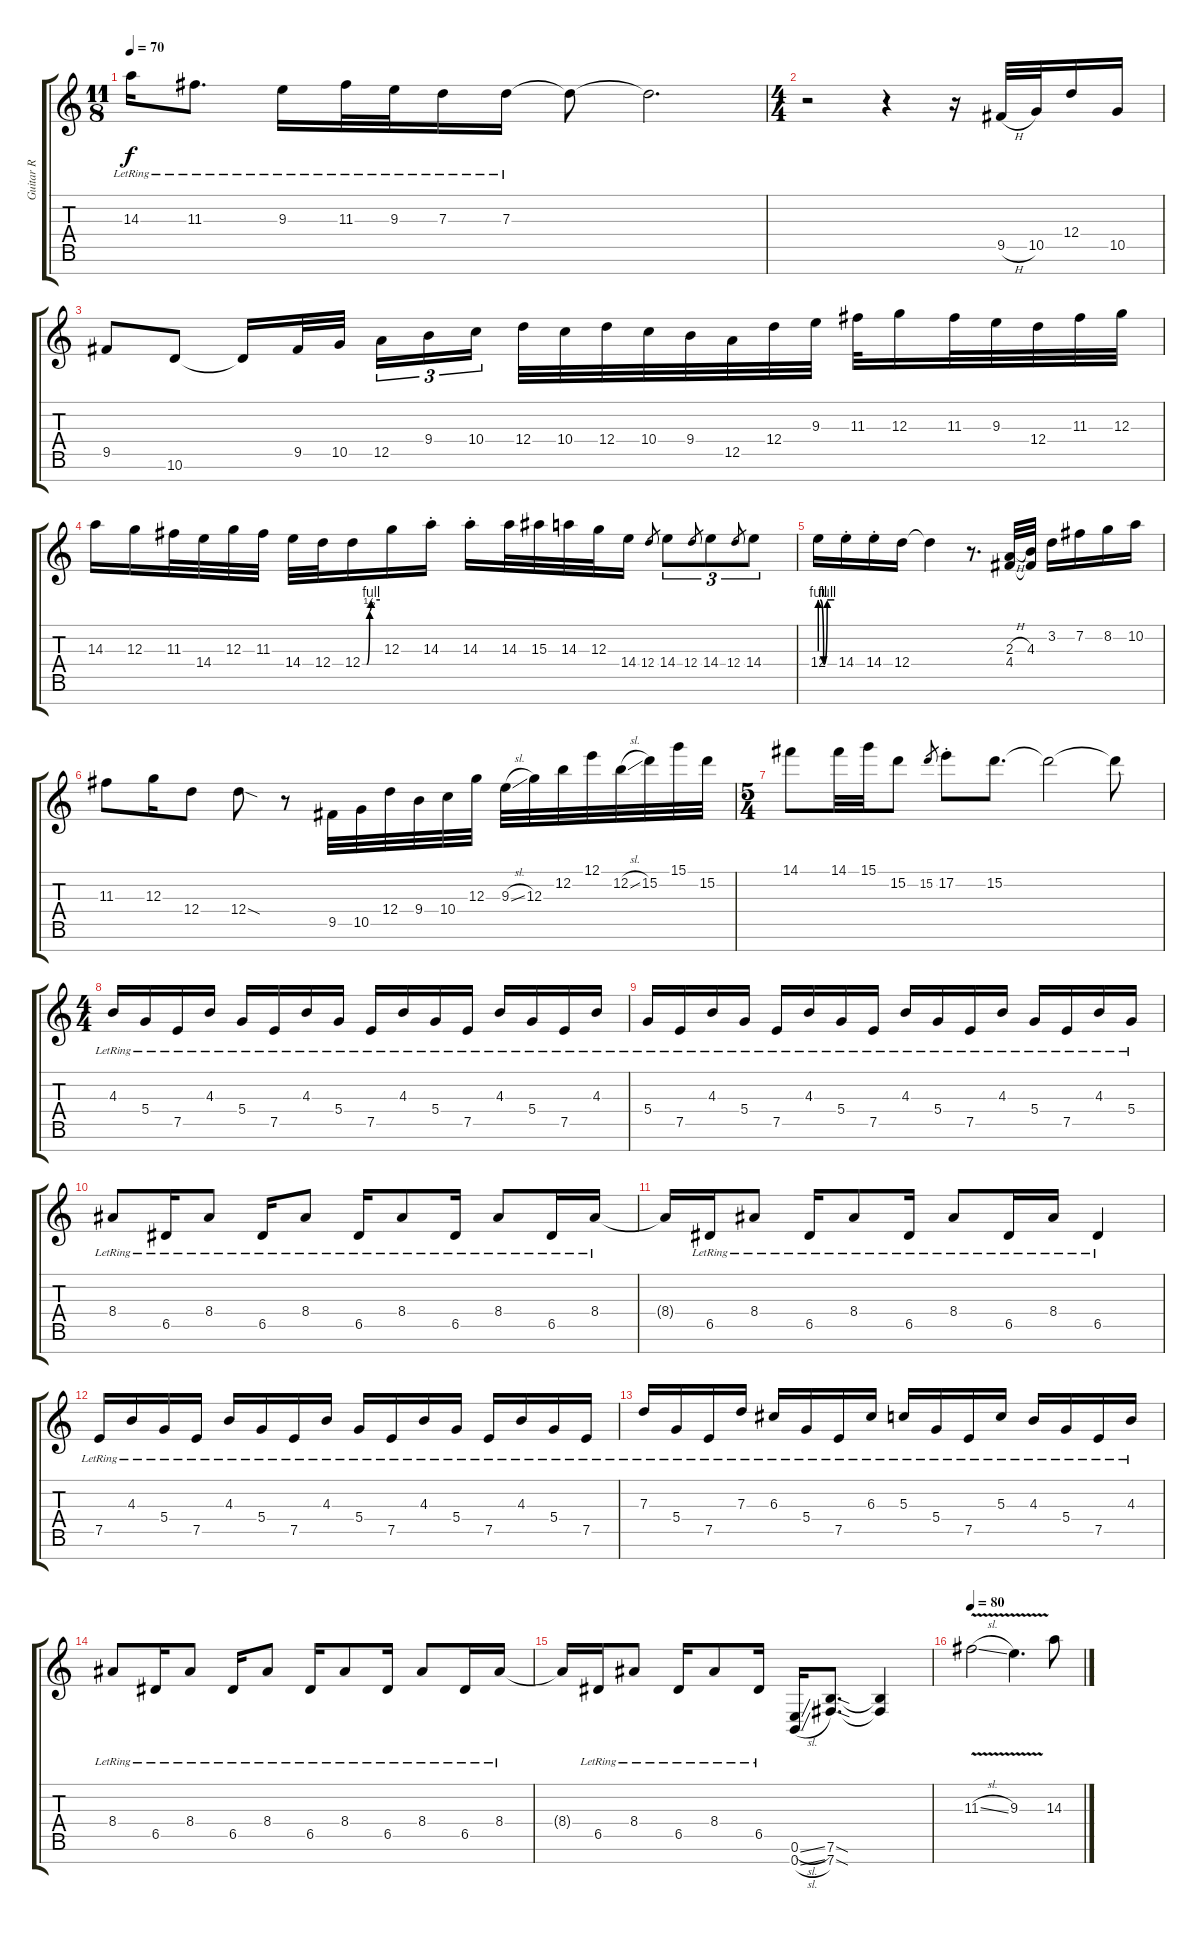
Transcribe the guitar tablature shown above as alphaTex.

\track ("Guitar R" "Guitar R") {instrument distortionguitar}
\staff {score tabs}
\tuning (E4 B3 G3 D3 A2 E2 B1) {hide}
\ts (11 8)
\tempo 70
\clef g2
\ks c
14.3{lr}.16{dy f} 11.3{lr}.8{d} 9.3{lr}.16 11.3{lr}.32 9.3{lr}.32 7.3{lr}.16 7.3{lr}.16 7.3{t}.8 7.3{t}.2{d} |
\ts (4 4)
r.2 r.4 r.16 9.5{h}.32 10.5.32 12.4.16 10.5.16 |
9.5.8 10.6.8 10.6{t}.16 9.5.32 10.5.32{beam splitsecondary} 12.5.16{tu (3 2)} 9.4.16{tu (3 2)} 10.4.16{tu (3 2)} 12.4.32 10.4.32 12.4.32 10.4.32 9.4.32 12.5.32 12.4.32 9.3.32 11.3.32 12.3.16 11.3.32 9.3.32 12.4.32 11.3.32 12.3.32 |
14.3.16 12.3.16 11.3.32 14.4.32 12.3.32 11.3.32 14.4.32 12.4.32 12.4{be (custom 0 0 15 0 25 2 30 4 60 4)}.16 12.3.16 14.3{st}.16 14.3{st}.16 14.3.32 15.3.32 14.3.32 12.3.32 14.4.16 12.4.8{gr} 14.4.8{tu (3 2)} 12.4.8{gr} 14.4.8{tu (3 2)} 12.4.8{gr} 14.4.8{tu (3 2)} |
12.4{be (custom 0 4 15 0 30 4 60 4)}.16 14.4{st}.16 14.4{st}.16 12.4.16 12.4{t}.4 r.8{d} (2.3{h} 4.4).32 (4.3 4.4{t}).32 3.2.16 7.2.16 8.2.16 10.2.16 |
11.3.8 12.3.16 12.4.8 12.4{sod}.8 r.8 9.5.32 10.5.32 12.4.32 9.4.32 10.4.32 12.3.32 9.3{sl}.32 12.3.32 12.2.32 12.1.32 12.2{sl}.32 15.2.32 15.1.32 15.2.32 |
\ts (5 4)
14.1.8 14.1.32 15.1.32 15.2.8 15.2.8{gr} 17.2{st}.8 15.2.8{d} 15.2{t}.2 15.2{t}.8 |
\ts (4 4)
4.3{lr}.16 5.4{lr}.16 7.5{lr}.16 4.3{lr}.16 5.4{lr}.16 7.5{lr}.16 4.3{lr}.16 5.4{lr}.16 7.5{lr}.16 4.3{lr}.16 5.4{lr}.16 7.5{lr}.16 4.3{lr}.16 5.4{lr}.16 7.5{lr}.16 4.3{lr}.16 |
5.4{lr}.16 7.5{lr}.16 4.3{lr}.16 5.4{lr}.16 7.5{lr}.16 4.3{lr}.16 5.4{lr}.16 7.5{lr}.16 4.3{lr}.16 5.4{lr}.16 7.5{lr}.16 4.3{lr}.16 5.4{lr}.16 7.5{lr}.16 4.3{lr}.16 5.4{lr}.16 |
8.4{lr}.8 6.5{lr}.16 8.4{lr}.8 6.5{lr}.16 8.4{lr}.8 6.5{lr}.16 8.4{lr}.8 6.5{lr}.16 8.4{lr}.8 6.5{lr}.16 8.4{lr}.16 |
8.4{t}.16 6.5{lr}.16 8.4{lr}.8 6.5{lr}.16 8.4{lr}.8 6.5{lr}.16 8.4{lr}.8 6.5{lr}.16 8.4{lr}.16 6.5{lr}.4 |
7.5{lr}.16 4.3{lr}.16 5.4{lr}.16 7.5{lr}.16 4.3{lr}.16 5.4{lr}.16 7.5{lr}.16 4.3{lr}.16 5.4{lr}.16 7.5{lr}.16 4.3{lr}.16 5.4{lr}.16 7.5{lr}.16 4.3{lr}.16 5.4{lr}.16 7.5{lr}.16 |
7.3{lr}.16 5.4{lr}.16 7.5{lr}.16 7.3{lr}.16 6.3{lr}.16 5.4{lr}.16 7.5{lr}.16 6.3{lr}.16 5.3{lr}.16 5.4{lr}.16 7.5{lr}.16 5.3{lr}.16 4.3{lr}.16 5.4{lr}.16 7.5{lr}.16 4.3{lr}.16 |
8.4{lr}.8 6.5{lr}.16 8.4{lr}.8 6.5{lr}.16 8.4{lr}.8 6.5{lr}.16 8.4{lr}.8 6.5{lr}.16 8.4{lr}.8 6.5{lr}.16 8.4{lr}.16 |
8.4{t}.16 6.5{lr}.16 8.4{lr}.8 6.5{lr}.16 8.4{lr}.8 6.5{lr}.16 (0.6{sl} 0.7{sl}).16{instrument distortionguitar} (7.6{sod} 7.7{sod}).8{d} (7.6{t} 7.7{t}).4 |
\tempo 80
11.3{v sl}.2 9.3{v}.4{d} 14.3.8
